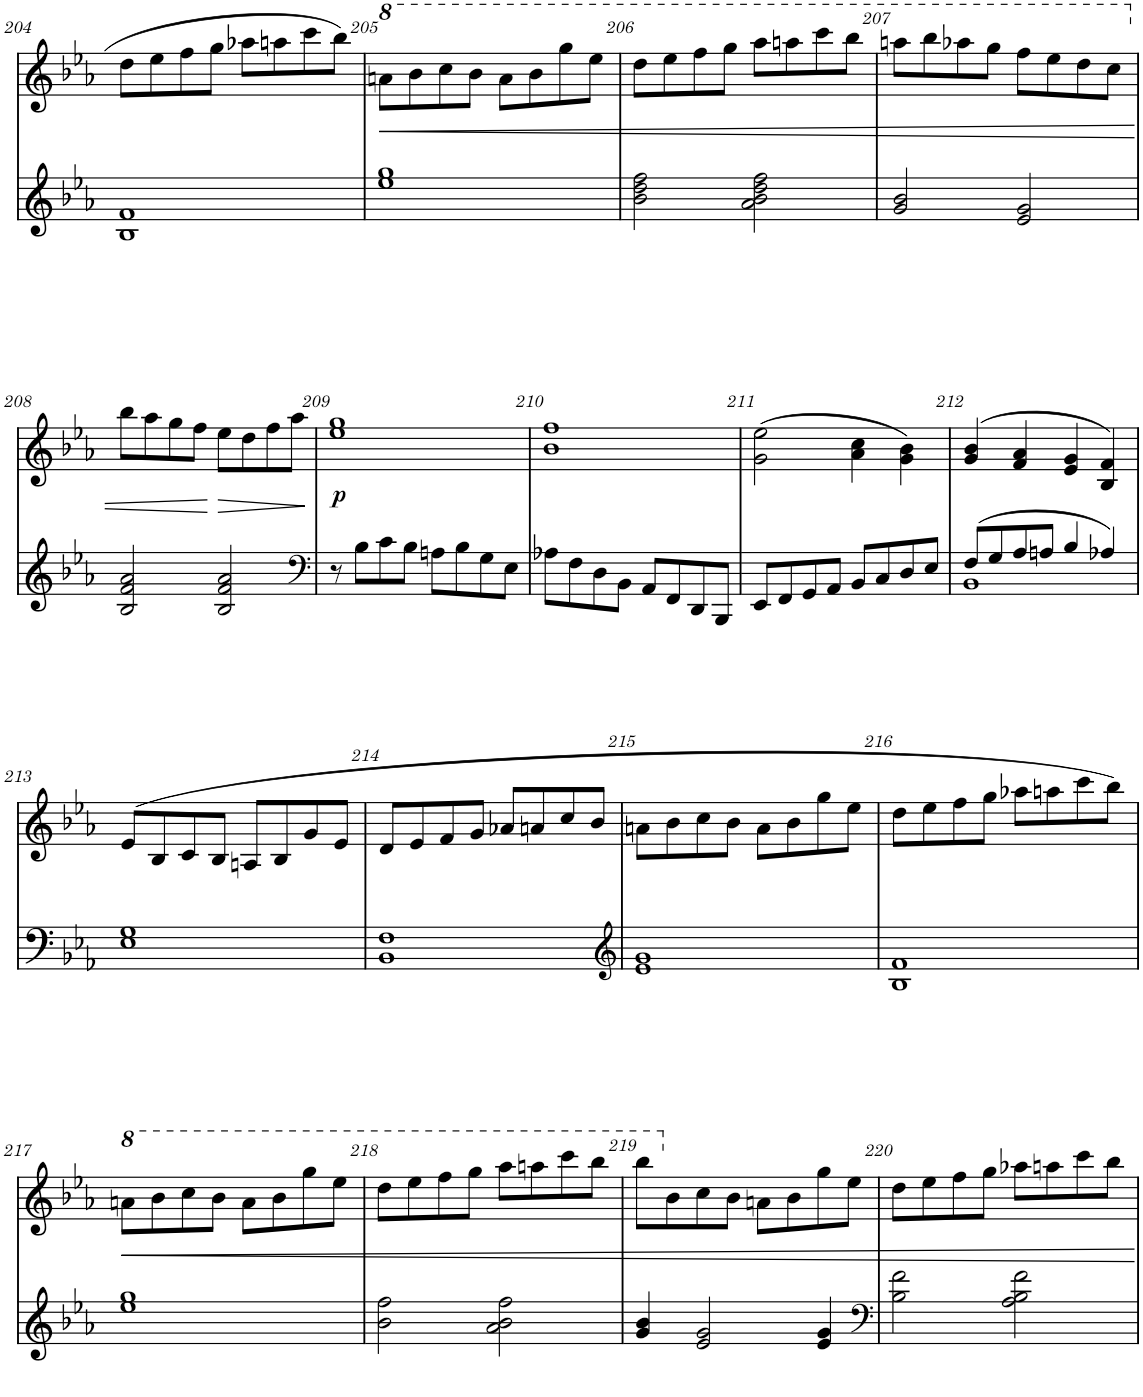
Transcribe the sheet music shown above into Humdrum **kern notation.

**kern	**kern	**text	**dynam
*part2	*part1	*part1	*part1
*staff2	*staff1	*staff1	*staff1
*I"piano	*I"piano	*	*
*I'Pno	*I'Pno	*	*
!!LO:PB:g=z
*clefG2	*clefG2	*	*
*k[b-e-a-]	*k[b-e-a-]	*	*
*E-:	*E-:	*	*
*M2/2	*M2/2	*	*
*met(c|)	*met(c|)	*	*
=204	=204	=204	=204
1B- 1f	8dd\L	.	.
.	8ee-\	.	.
.	8ff\	.	.
.	8gg\J	.	.
.	8aa-X\L	.	.
.	8aan\	.	.
.	8ccc\	.	.
.	8bb-\J	.	.
=205	=205	=205	=205
*	*8va	*	*
1ee- 1gg	8aan\L	.	.
!	!	!	!LO:HP:b
.	8bb-\	.	<
.	8ccc\	.	.
.	8bb-\J	.	.
.	8aa\L	.	.
.	8bb-\	.	.
.	8ggg\	.	.
.	8eee-\J	.	.
=206	=206	=206	=206
2b-\ 2dd\ 2ff\	8ddd\L	.	.
.	8eee-\	.	.
.	8fff\	.	.
.	8ggg\J	.	.
2a-\ 2b-\ 2dd\ 2ff\	8aaa-\L	.	.
.	8aaan\	.	.
.	8cccc\	.	.
.	8bbb-\J	.	.
=207	=207	=207	=207
2g/ 2b-/	8aaan\L	.	.
.	8bbb-\	.	.
.	8aaa-X\	.	.
.	8ggg\J	.	.
2e-/ 2g/	8fff\L	.	.
.	8eee-\	.	.
.	8ddd\	.	.
.	8ccc\J	.	.
!!LO:LB:g=z
=208	=208	=208	=208
*	*X8va	*	*
2B-/ 2f/ 2a-/	8bb-\L	.	.
.	8aa-\	.	.
.	8gg\	.	.
.	8ff\J	.	.
!	!	!	!LO:HP:n=1:b
2B-/ 2f/ 2a-/	8ee-\L	.	[ >
.	8dd\	.	.
.	8ff\	.	.
.	8aa-\J	.	.
.	.	.	]
=209	=209	=209	=209
*clefF4	*	*	*
!	!	!LO:LY:b	!
8r	1ee- 1gg	.	.
8B-\L	.	.	.
8c\	.	.	.
8B-\J	.	.	.
8An\L	.	.	.
8B-\	.	.	.
8G\	.	.	.
8E-\J	.	.	.
=210	=210	=210	=210
8A-X\L	1b- 1ff	.	.
8F\	.	.	.
8D\	.	.	.
8BB-\J	.	.	.
8AA-/L	.	.	.
8FF/	.	.	.
8DD/	.	.	.
8BBB-/J	.	.	.
=211	=211	=211	=211
8EE-/L	(2g\ 2ee-\	.	.
8FF/	.	.	.
8GG/	.	.	.
8AA-/J	.	.	.
8BB-/L	4a-\ 4cc\	.	.
8C/	.	.	.
8D/	4g\ 4b-\)	.	.
8E-/J	.	.	.
=212	=212	=212	=212
*^	*	*	*
(8F/L	1BB-	(>4g/ 4b-/	.	.
8G/	.	.	.	.
8A-/	.	4f/ 4a-/	.	.
8An/J	.	.	.	.
4B-/	.	4e-/ 4g/	.	.
4A-X/)	.	4B-/ 4f/)	.	.
*v	*v	*	*	*
!!LO:LB:g=z
=213	=213	=213	=213
1E- 1G	(8e-/L	.	.
.	8B-/	.	.
.	8c/	.	.
.	8B-/J	.	.
.	8An/L	.	.
.	8B-/	.	.
.	8g/	.	.
.	8e-/J	.	.
=214	=214	=214	=214
1BB- 1F	8d/L	.	.
.	8e-/	.	.
.	8f/	.	.
.	8g/J	.	.
.	8a-X/L	.	.
.	8an/	.	.
.	8cc/	.	.
.	8b-/J	.	.
=215	=215	=215	=215
*clefG2	*	*	*
1e- 1g	8an\L	.	.
.	8b-\	.	.
.	8cc\	.	.
.	8b-\J	.	.
.	8a\L	.	.
.	8b-\	.	.
.	8gg\	.	.
.	8ee-\J	.	.
=216	=216	=216	=216
1B- 1f	8dd\L	.	.
.	8ee-\	.	.
.	8ff\	.	.
.	8gg\J	.	.
.	8aa-X\L	.	.
.	8aan\	.	.
.	8ccc\	.	.
.	8bb-\J)	.	.
!!LO:LB:g=z
=217	=217	=217	=217
*	*8va	*	*
1ee- 1gg	8aan\L	.	.
.	8bb-\	.	.
.	8ccc\	.	.
.	8bb-\J	.	.
.	8aa\L	.	.
.	8bb-\	.	.
.	8ggg\	.	.
.	8eee-\J	.	.
=218	=218	=218	=218
2b-\ 2ff\	8ddd\L	.	.
.	8eee-\	.	.
.	8fff\	.	.
.	8ggg\J	.	.
2a-\ 2b-\ 2ff\	8aaa-\L	.	.
.	8aaan\	.	.
.	8cccc\	.	.
.	8bbb-\J	.	.
=219	=219	=219	=219
4g/ 4b-/	8bbb-\L	.	.
*	*X8va	*	*
.	8b-\	.	.
2e-/ 2g/	8cc\	.	.
.	8b-\J	.	.
.	8an\L	.	.
.	8b-\	.	.
4e-/ 4g/	8gg\	.	.
.	8ee-\J	.	.
=220	=220	=220	=220
*clefF4	*	*	*
2B-\ 2f\	8dd\L	.	.
.	8ee-\	.	.
.	8ff\	.	.
.	8gg\J	.	.
2A-\ 2B-\ 2f\	8aa-X\L	.	.
.	8aan\	.	.
.	8ccc\	.	.
.	8bb-\J	.	.
=	=	=	=
*-	*-	*-	*-
